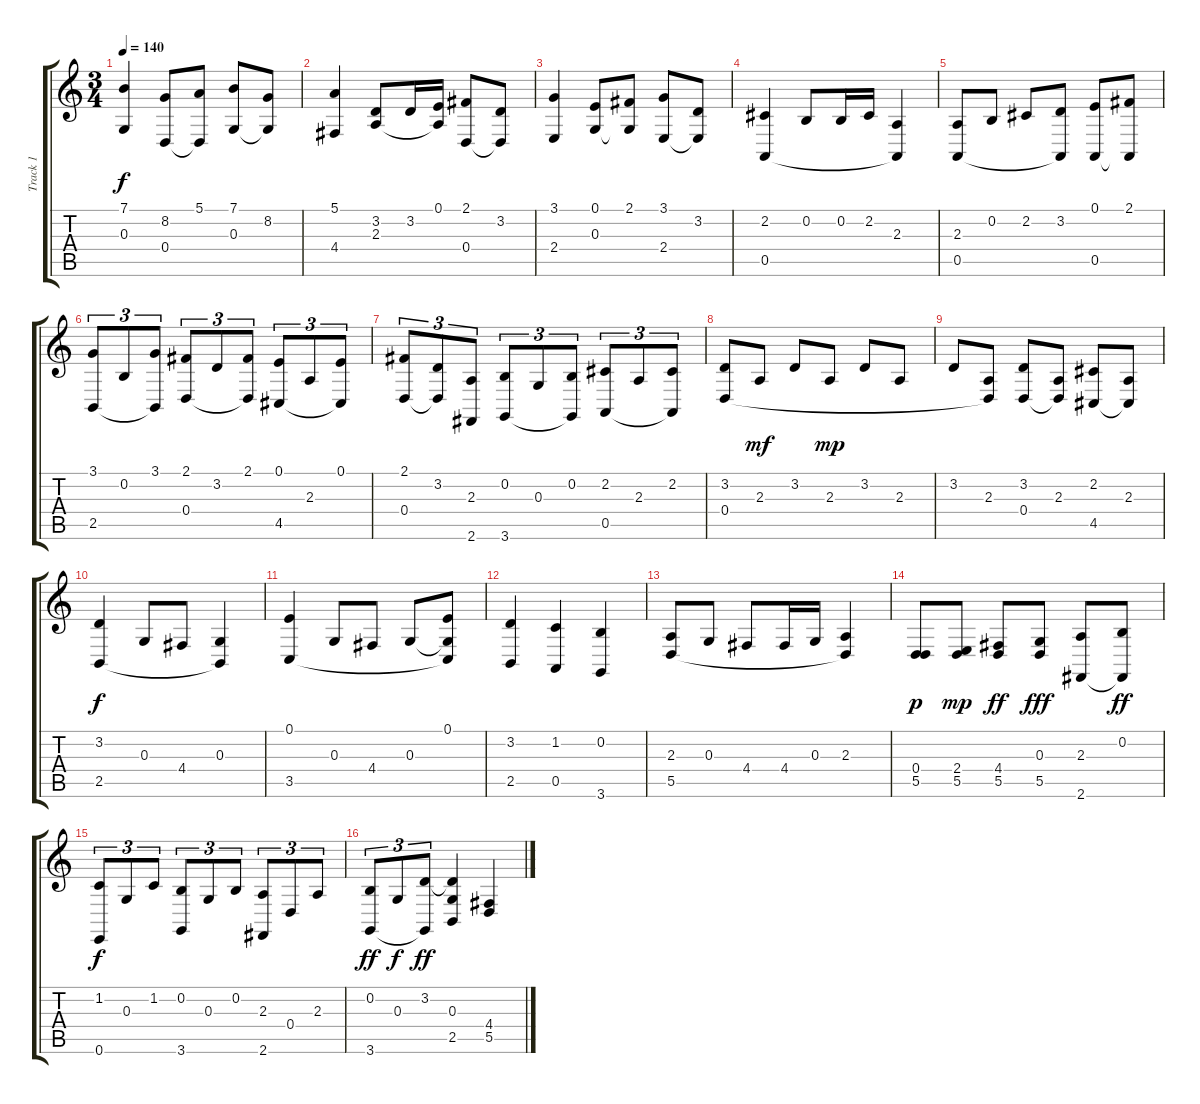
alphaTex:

\track ("Track 1" "Track 1") {instrument harpsichord}
\staff {score tabs}
\tuning (E4 B3 G3 D3 A2 E2) {hide}
\ts (3 4)
\tempo 140
\clef g2
\ks c
(7.1 0.3).4{dy f} (8.2 0.4).8 (5.1 0.4{t}).8 (7.1 0.3).8 (8.2 0.3{t}).8 |
(5.1 4.4).4 (3.2 2.3).8 3.2.16 (0.1 2.3{t}).16 (2.1 0.4).8 (3.2 0.4{t}).8 |
(3.1 2.4).4 (0.1 0.3).8 (2.1 0.3{t}).8 (3.1 2.4).8 (3.2 2.4{t}).8 |
(2.2 0.5).4 0.2.8 0.2.16 2.2.16 (2.3 0.5{t}).4 |
(2.3 0.5).8 0.2.8 2.2.8 (3.2 0.5{t}).8 (0.1 0.5).8 (2.1 0.5{t}).8 |
(3.1 2.5).8{tu (3 2)} 0.2.8{tu (3 2)} (3.1 2.5{t}).8{tu (3 2)} (2.1 0.4).8{tu (3 2)} 3.2.8{tu (3 2)} (2.1 0.4{t}).8{tu (3 2)} (0.1 4.5).8{tu (3 2)} 2.3.8{tu (3 2)} (0.1 4.5{t}).8{tu (3 2)} |
(2.1 0.4).8{tu (3 2)} (3.2 0.4{t}).8{tu (3 2)} (2.3 2.6).8{tu (3 2)} (0.2 3.6).8{tu (3 2)} 0.3.8{tu (3 2)} (0.2 3.6{t}).8{tu (3 2)} (2.2 0.5).8{tu (3 2)} 2.3.8{tu (3 2)} (2.2 0.5{t}).8{tu (3 2)} |
(3.2 0.4).8 2.3.8{dy mf} 3.2.8 2.3.8{dy mp} 3.2.8 2.3.8 |
3.2.8 (2.3 0.4{t}).8 (3.2 0.4).8 (2.3 0.4{t}).8 (2.2 4.5).8 (2.3 4.5{t}).8 |
(3.2 2.5).4{dy f} 0.3.8 4.4.8 (0.3 2.5{t}).4 |
(0.1 3.5).4 0.3.8 4.4.8 0.3.8 (0.1 0.3{t} 3.5{t}).8 |
(3.2 2.5).4 (1.2 0.5).4 (0.2 3.6).4 |
(2.3 5.5).8 0.3.8 4.4.8 4.4.16 0.3.16 (2.3 5.5{t}).4 |
(0.4 5.5).8{dy p} (2.4 5.5).8{dy mp} (4.4 5.5).8{dy ff} (0.3 5.5).8{dy fff} (2.3 2.6).8 (0.2 2.6{t}).8{dy ff} |
(1.2 0.6).8{tu (3 2) dy f} 0.3.8{tu (3 2)} 1.2.8{tu (3 2)} (0.2 3.6).8{tu (3 2)} 0.3.8{tu (3 2)} 0.2.8{tu (3 2)} (2.3 2.6).8{tu (3 2)} 0.4.8{tu (3 2)} 2.3.8{tu (3 2)} |
(0.2 3.6).8{tu (3 2) dy ff} 0.3.8{tu (3 2) dy f} (3.2 3.6{t}).8{tu (3 2) dy ff} (3.2{t} 0.3 2.5).4 (4.4 5.5).4
